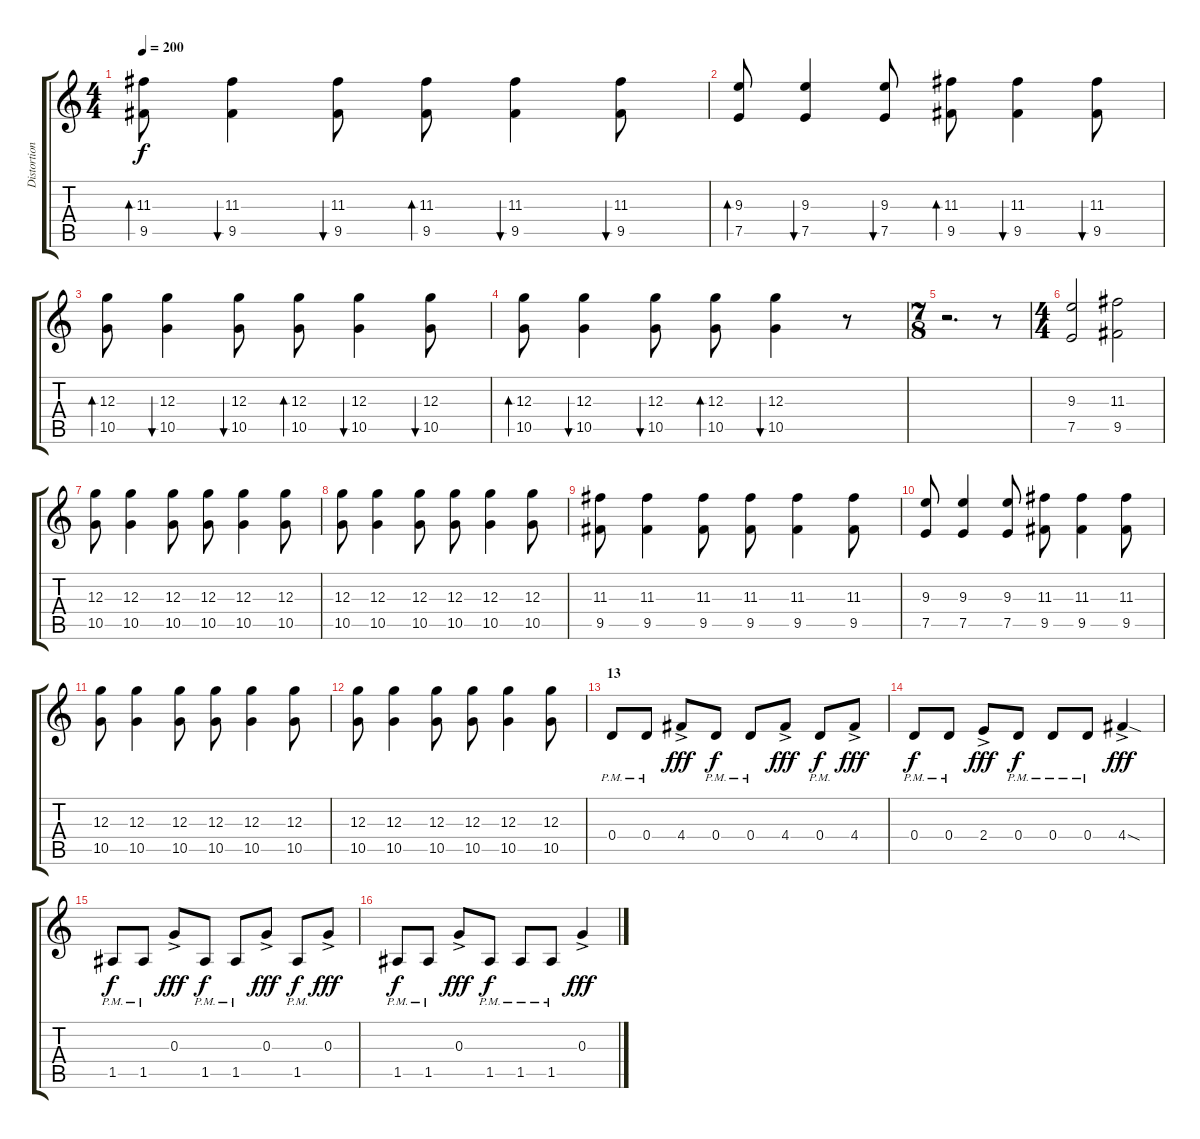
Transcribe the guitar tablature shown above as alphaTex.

\track ("Distortion Guitar 1" "Distortion") {instrument distortionguitar}
\staff {score tabs}
\tuning (E4 B3 G3 D3 A2 D2) {hide}
\ts (4 4)
\tempo 200
\clef g2
\ks c
(11.3 9.5).8{bd 60 dy f} (11.3 9.5).4{bu 60} (11.3 9.5).8{bu 60} (11.3 9.5).8{bd 60} (11.3 9.5).4{bu 60} (11.3 9.5).8{bu 60} |
(9.3 7.5).8{bd 60} (9.3 7.5).4{bu 60} (9.3 7.5).8{bu 60} (11.3 9.5).8{bd 60} (11.3 9.5).4{bu 60} (11.3 9.5).8{bu 60} |
(12.3 10.5).8{bd 60} (12.3 10.5).4{bu 60} (12.3 10.5).8{bu 60} (12.3 10.5).8{bd 60} (12.3 10.5).4{bu 60} (12.3 10.5).8{bu 60} |
(12.3 10.5).8{bd 60} (12.3 10.5).4{bu 60} (12.3 10.5).8{bu 60} (12.3 10.5).8{bd 60} (12.3 10.5).4{bu 60} r.8 |
\ts (7 8)
r.2{d} r.8 |
\ts (4 4)
(9.3 7.5).2 (11.3 9.5).2 |
(12.3 10.5).8 (12.3 10.5).4 (12.3 10.5).8 (12.3 10.5).8 (12.3 10.5).4 (12.3 10.5).8 |
(12.3 10.5).8 (12.3 10.5).4 (12.3 10.5).8 (12.3 10.5).8 (12.3 10.5).4 (12.3 10.5).8 |
(11.3 9.5).8 (11.3 9.5).4 (11.3 9.5).8 (11.3 9.5).8 (11.3 9.5).4 (11.3 9.5).8 |
(9.3 7.5).8 (9.3 7.5).4 (9.3 7.5).8 (11.3 9.5).8 (11.3 9.5).4 (11.3 9.5).8 |
(12.3 10.5).8 (12.3 10.5).4 (12.3 10.5).8 (12.3 10.5).8 (12.3 10.5).4 (12.3 10.5).8 |
(12.3 10.5).8 (12.3 10.5).4 (12.3 10.5).8 (12.3 10.5).8 (12.3 10.5).4 (12.3 10.5).8 |
\section ("" "13")
0.4{pm}.8 0.4{pm}.8 4.4{ac}.8{dy fff} 0.4{pm}.8{dy f} 0.4{pm}.8 4.4{ac}.8{dy fff} 0.4{pm}.8{dy f} 4.4{ac}.8{dy fff} |
0.4{pm}.8{dy f} 0.4{pm}.8 2.4{ac}.8{dy fff} 0.4{pm}.8{dy f} 0.4{pm}.8 0.4{pm}.8 4.4{sod ac}.4{dy fff} |
1.5{pm}.8{dy f} 1.5{pm}.8 0.3{ac}.8{dy fff} 1.5{pm}.8{dy f} 1.5{pm}.8 0.3{ac}.8{dy fff} 1.5{pm}.8{dy f} 0.3{ac}.8{dy fff} |
1.5{pm}.8{dy f} 1.5{pm}.8 0.3{ac}.8{dy fff} 1.5{pm}.8{dy f} 1.5{pm}.8 1.5{pm}.8 0.3{ac}.4{dy fff}
